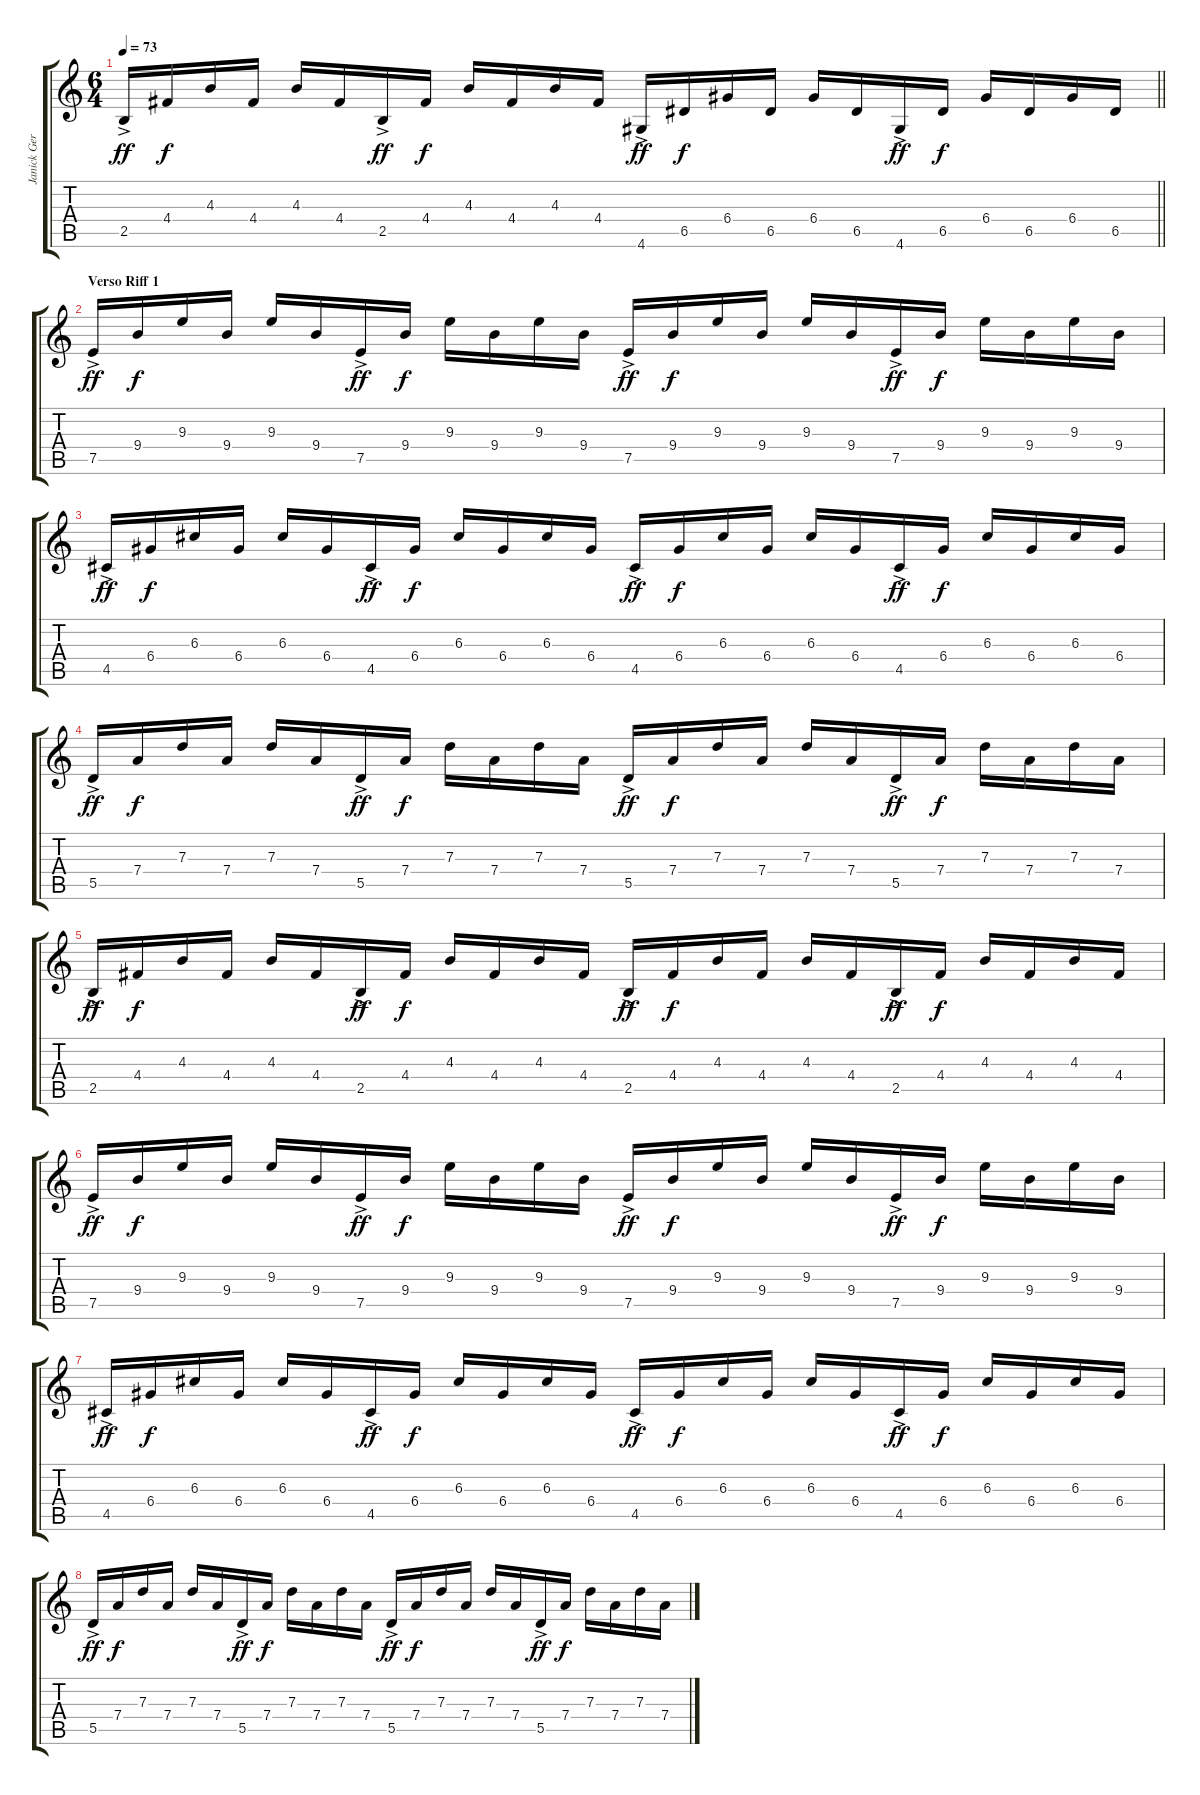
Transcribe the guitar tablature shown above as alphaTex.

\track ("Janick Gers" "Janick Ger") {instrument overdrivenguitar}
\staff {score tabs}
\tuning (E4 B3 G3 D3 A2 E2) {hide}
\ts (6 4)
\tempo 73
\clef g2
\barLineRight lightlight
\ks c
2.5{ac}.16{dy ff} 4.4.16{dy f} 4.3.16 4.4.16 4.3.16 4.4.16 2.5{ac}.16{dy ff} 4.4.16{dy f} 4.3.16 4.4.16 4.3.16 4.4.16 4.6{ac}.16{dy ff} 6.5.16{dy f} 6.4.16 6.5.16 6.4.16 6.5.16 4.6{ac}.16{dy ff} 6.5.16{dy f} 6.4.16 6.5.16 6.4.16 6.5.16 |
\section ("" "Verso Riff 1")
7.5{ac}.16{dy ff} 9.4.16{dy f} 9.3.16 9.4.16 9.3.16 9.4.16 7.5{ac}.16{dy ff} 9.4.16{dy f} 9.3.16 9.4.16 9.3.16 9.4.16 7.5{ac}.16{dy ff} 9.4.16{dy f} 9.3.16 9.4.16 9.3.16 9.4.16 7.5{ac}.16{dy ff} 9.4.16{dy f} 9.3.16 9.4.16 9.3.16 9.4.16 |
4.5{ac}.16{dy ff} 6.4.16{dy f} 6.3.16 6.4.16 6.3.16 6.4.16 4.5{ac}.16{dy ff} 6.4.16{dy f} 6.3.16 6.4.16 6.3.16 6.4.16 4.5{ac}.16{dy ff} 6.4.16{dy f} 6.3.16 6.4.16 6.3.16 6.4.16 4.5{ac}.16{dy ff} 6.4.16{dy f} 6.3.16 6.4.16 6.3.16 6.4.16 |
5.5{ac}.16{dy ff} 7.4.16{dy f} 7.3.16 7.4.16 7.3.16 7.4.16 5.5{ac}.16{dy ff} 7.4.16{dy f} 7.3.16 7.4.16 7.3.16 7.4.16 5.5{ac}.16{dy ff} 7.4.16{dy f} 7.3.16 7.4.16 7.3.16 7.4.16 5.5{ac}.16{dy ff} 7.4.16{dy f} 7.3.16 7.4.16 7.3.16 7.4.16 |
2.5{ac}.16{dy ff} 4.4.16{dy f} 4.3.16 4.4.16 4.3.16 4.4.16 2.5{ac}.16{dy ff} 4.4.16{dy f} 4.3.16 4.4.16 4.3.16 4.4.16 2.5{ac}.16{dy ff} 4.4.16{dy f} 4.3.16 4.4.16 4.3.16 4.4.16 2.5{ac}.16{dy ff} 4.4.16{dy f} 4.3.16 4.4.16 4.3.16 4.4.16 |
7.5{ac}.16{dy ff} 9.4.16{dy f} 9.3.16 9.4.16 9.3.16 9.4.16 7.5{ac}.16{dy ff} 9.4.16{dy f} 9.3.16 9.4.16 9.3.16 9.4.16 7.5{ac}.16{dy ff} 9.4.16{dy f} 9.3.16 9.4.16 9.3.16 9.4.16 7.5{ac}.16{dy ff} 9.4.16{dy f} 9.3.16 9.4.16 9.3.16 9.4.16 |
4.5{ac}.16{dy ff} 6.4.16{dy f} 6.3.16 6.4.16 6.3.16 6.4.16 4.5{ac}.16{dy ff} 6.4.16{dy f} 6.3.16 6.4.16 6.3.16 6.4.16 4.5{ac}.16{dy ff} 6.4.16{dy f} 6.3.16 6.4.16 6.3.16 6.4.16 4.5{ac}.16{dy ff} 6.4.16{dy f} 6.3.16 6.4.16 6.3.16 6.4.16 |
5.5{ac}.16{dy ff} 7.4.16{dy f} 7.3.16 7.4.16 7.3.16 7.4.16 5.5{ac}.16{dy ff} 7.4.16{dy f} 7.3.16 7.4.16 7.3.16 7.4.16 5.5{ac}.16{dy ff} 7.4.16{dy f} 7.3.16 7.4.16 7.3.16 7.4.16 5.5{ac}.16{dy ff} 7.4.16{dy f} 7.3.16 7.4.16 7.3.16 7.4.16
